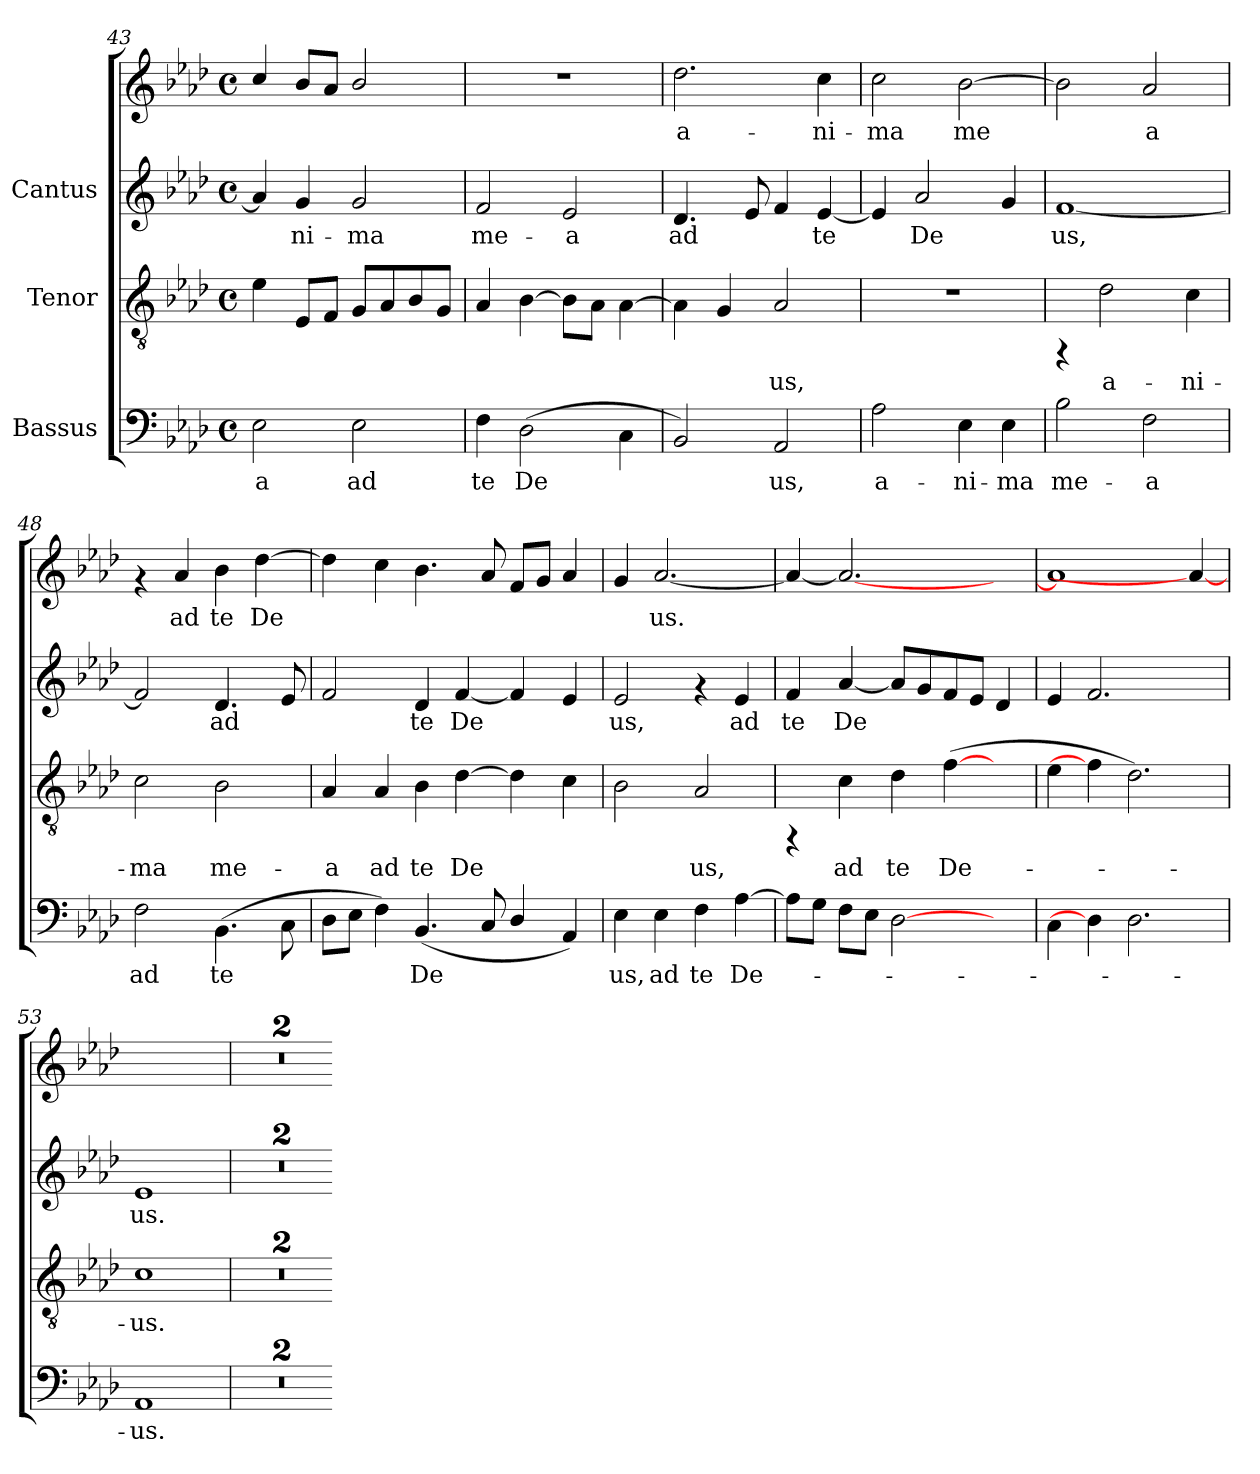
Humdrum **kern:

**kern	**text	**kern	**text	**kern	**text	**kern	**text
*part3	*part3	*part2	*part2	*part1	*part1	*part1	*part1
*staff4	*staff4	*staff3	*staff3	*staff2	*staff2	*staff1	*staff1
*I"Bassus	*	*I"Tenor	*	*I"Cantus	*	*	*
*clefF4	*	*clefGv2	*	*clefG2	*	*clefG2	*
*k[b-e-a-d-]	*	*k[b-e-a-d-]	*	*k[b-e-a-d-]	*	*k[b-e-a-d-]	*
*A-:	*	*A-:	*	*A-:	*	*A-:	*
*M4/4	*	*M4/4	*	*M4/4	*	*M4/4	*
*met(c)	*	*met(c)	*	*met(c)	*	*met(c)	*
=43	=43	=43	=43	=43	=43	=43	=43
!	!LO:LY:b:cj	!	!	!	!LO:LY:b:cj	!	!
2E-\	-a	4e-\	.	4a-/]	-	4cc/	.
!	!	!	!	!	!LO:LY:b:cj	!	!
.	.	8E-/L	.	4g/	ni-	8b-/L	.
.	.	8F/J	.	.	.	8a-/J	.
!	!LO:LY:b:cj	!	!	!	!LO:LY:b:cj	!	!
2E-\	ad	8G/L	.	2g/	-ma	2b-/	.
.	.	8A-/	.	.	.	.	.
.	.	8B-/	.	.	.	.	.
.	.	8G/J	.	.	.	.	.
=44	=44	=44	=44	=44	=44	=44	=44
!	!LO:LY:b:cj	!	!	!	!LO:LY:b:cj	!	!
4F\	te	4A-/	.	2f/	me-	1r	.
!	!LO:LY:b:cj	!	!	!	!	!	!
(>2D-\	De-	[>4B-\	.	.	.	.	.
!	!	!	!	!	!LO:LY:b:cj	!	!
.	.	8B-\L]	.	2e-/	-a	.	.
.	.	8A-\J	.	.	.	.	.
!	!LO:LY:b:cj	!	!	!	!	!	!
4C\	--	[>4A-\	.	.	.	.	.
!!LO:LB:g=z
=45	=45	=45	=45	=45	=45	=45	=45
!	!LO:LY:b:cj	!	!LO:LY:b:cj	!	!LO:LY:b:cj	!	!LO:LY:b:cj
2BB-/)	-	4A-\]	-	4.d-/	-ad	2.dd-\	a-
!	!	!	!LO:LY:b:cj	!	!	!	!
.	.	4G/	.	.	.	.	.
!	!	!	!	!	!LO:LY:b:cj	!	!
.	.	.	.	8e-/	.	.	.
!	!LO:LY:b:cj	!	!LO:LY:b:cj	!	!LO:LY:b:cj	!	!
2AA-/	us,	2A-/	us,	4f/	.	.	.
!	!	!	!	!	!LO:LY:b:cj	!	!LO:LY:b:cj
.	.	.	.	[<4e-/	te	4cc\	-ni-
=46	=46	=46	=46	=46	=46	=46	=46
!	!LO:LY:b:cj	!	!	!	!LO:LY:b:cj	!	!LO:LY:b:cj
2A-\	a-	1r	.	4e-/]	-	2cc\	ma
!	!	!	!	!	!LO:LY:b:cj	!	!
.	.	.	.	2a-/	De-	.	.
!	!LO:LY:b:cj	!	!	!	!	!	!LO:LY:b:cj
4E-\	-ni-	.	.	.	.	[>2b-\	me-
!	!LO:LY:b:cj	!	!	!	!LO:LY:b:cj	!	!
4E-\	-ma	.	.	4g/	--	.	.
=47	=47	=47	=47	=47	=47	=47	=47
!	!LO:LY:b:cj	!	!	!	!LO:LY:b:cj	!	!LO:LY:b:cj
2B-\	me-	4rFF	.	[<1f	us,	2b-\]	-
!	!	!	!LO:LY:b:cj	!	!	!	!
.	.	2d-\	a-	.	.	.	.
!	!LO:LY:b:cj	!	!	!	!	!	!LO:LY:b:cj
2F\	-a	.	.	.	.	2a-/	a
!	!	!	!LO:LY:b:cj	!	!	!	!
.	.	4c\	-ni-	.	.	.	.
=48	=48	=48	=48	=48	=48	=48	=48
!	!LO:LY:b:cj	!	!LO:LY:b:cj	!	!LO:LY:b:cj	!	!
2F\	ad	2c\	-ma	2f/]	-	4rf	.
!	!	!	!	!	!	!	!LO:LY:b:cj
.	.	.	.	.	.	4a-/	ad
!	!LO:LY:b:cj	!	!LO:LY:b:cj	!	!LO:LY:b:cj	!	!LO:LY:b:cj
(>4.BB-\	te	2B-\	me-	4.d-/	ad	4b-\	te
!	!	!	!	!	!	!	!LO:LY:b:cj
.	.	.	.	.	.	[>4dd-\	De-
!	!LO:LY:b:cj	!	!	!	!LO:LY:b:cj	!	!
8C\	.	.	.	8e-/	.	.	.
=49	=49	=49	=49	=49	=49	=49	=49
!	!	!	!LO:LY:b:cj	!	!	!	!
8D-\L	.	4A-/	-a	2f/	.	4dd-\]	.
8E-\J	.	.	.	.	.	.	.
!	!	!	!LO:LY:b:cj	!	!	!	!
4F\)	.	4A-/	ad	.	.	4cc\	.
!	!LO:LY:b:cj	!	!LO:LY:b:cj	!	!LO:LY:b:cj	!	!
(<4.BB-/	De-	4B-\	te	4d-/	te	4.b-\	.
!	!	!	!LO:LY:b:cj	!	!LO:LY:b:cj	!	!
.	.	[>4d-\	De-	[<4f/	De-	.	.
!	!LO:LY:b:cj	!	!	!	!	!	!
8C/	--	.	.	.	.	8a-/	.
!	!LO:LY:b:cj	!	!LO:LY:b:cj	!	!LO:LY:b:cj	!	!
4D-/	--	4d-\]	--	4f/]	--	8f/L	.
.	.	.	.	.	.	8g/J	.
!	!LO:LY:b:cj	!	!LO:LY:b:cj	!	!LO:LY:b:cj	!	!
4AA-/)	--	4c\	--	4e-/	--	4a-/	.
!!LO:LB:g=z
=50	=50	=50	=50	=50	=50	=50	=50
!	!LO:LY:b:cj	!	!LO:LY:b:cj	!	!LO:LY:b:cj	!	!LO:LY:b:cj
4E-\	-us,	2B-\	-	2e-/	us,	4g/	-
!	!LO:LY:b:cj	!	!	!	!	!	!LO:LY:b:cj
4E-\	ad	.	.	.	.	[<2.a-/	us.
!	!LO:LY:b:cj	!	!LO:LY:b:cj	!	!	!	!
4F\	te	2A-/	us,	4rf	.	.	.
!	!LO:LY:b:cj	!	!	!	!LO:LY:b:cj	!	!
[>4A-\	De-	.	.	4e-/	ad	.	.
=51	=51	=51	=51	=51	=51	=51	=51
!	!	!	!	!	!LO:LY:b:cj	!	!
8A-\L]	.	4rFF	.	4f/	te	4a-/_<	.
8G\J	.	.	.	.	.	.	.
!	!	!	!LO:LY:b:cj	!	!LO:LY:b:cj	!	!
8F\L	.	4c\	ad	[<4a-/	De-	2.a-_<	.
8E-\J	.	.	.	.	.	.	.
!	!	!	!LO:LY:b:cj	!	!LO:LY:b:cj	!	!
[2D-\	.	4d-\	te	8a-/L]	--	.	.
!	!	!	!	!	!LO:LY:b:cj	!	!
.	.	.	.	8g/	--	.	.
!	!	!	!LO:LY:b:cj	!	!LO:LY:b:cj	!	!
.	.	(>[4f\	De-	8f/	--	.	.
!	!	!	!	!	!LO:LY:b:cj	!	!
.	.	.	.	8e-/J	--	.	.
!	!	!	!	!	!LO:LY:b:cj	!	!
4ryy	.	4ryy	.	4d-/	--	4ryy	.
=52	=52	=52	=52	=52	=52	=52	=52
4C\	.	4e-\	.	4e-/	.	1a-]	.
4D-\]	.	4f\]	.	2.f/	.	.	.
2.D-\	.	2.d-\)	.	.	.	.	.
.	.	.	.	4ryy	.	4a-_	.
=53	=53	=53	=53	=53	=53	=53	=53
!	!LO:LY:b:cj	!	!LO:LY:b:cj	!	!LO:LY:b:cj	!	!
1AA-	-us.	1c	-us.	1e-	-us.	1ryy	.
=54	=54	=54	=54	=54	=54	=54	=54
1r	.	1r	.	1r	.	1r	.
!!LO:PB:g=z
=55	=55	=55	=55	=55	=55	=55	=55
1r	.	1r	.	1r	.	1r	.
=	==	=	==	==	==	==	==
*-	*-	*-	*-	*-	*-	*-	*-
